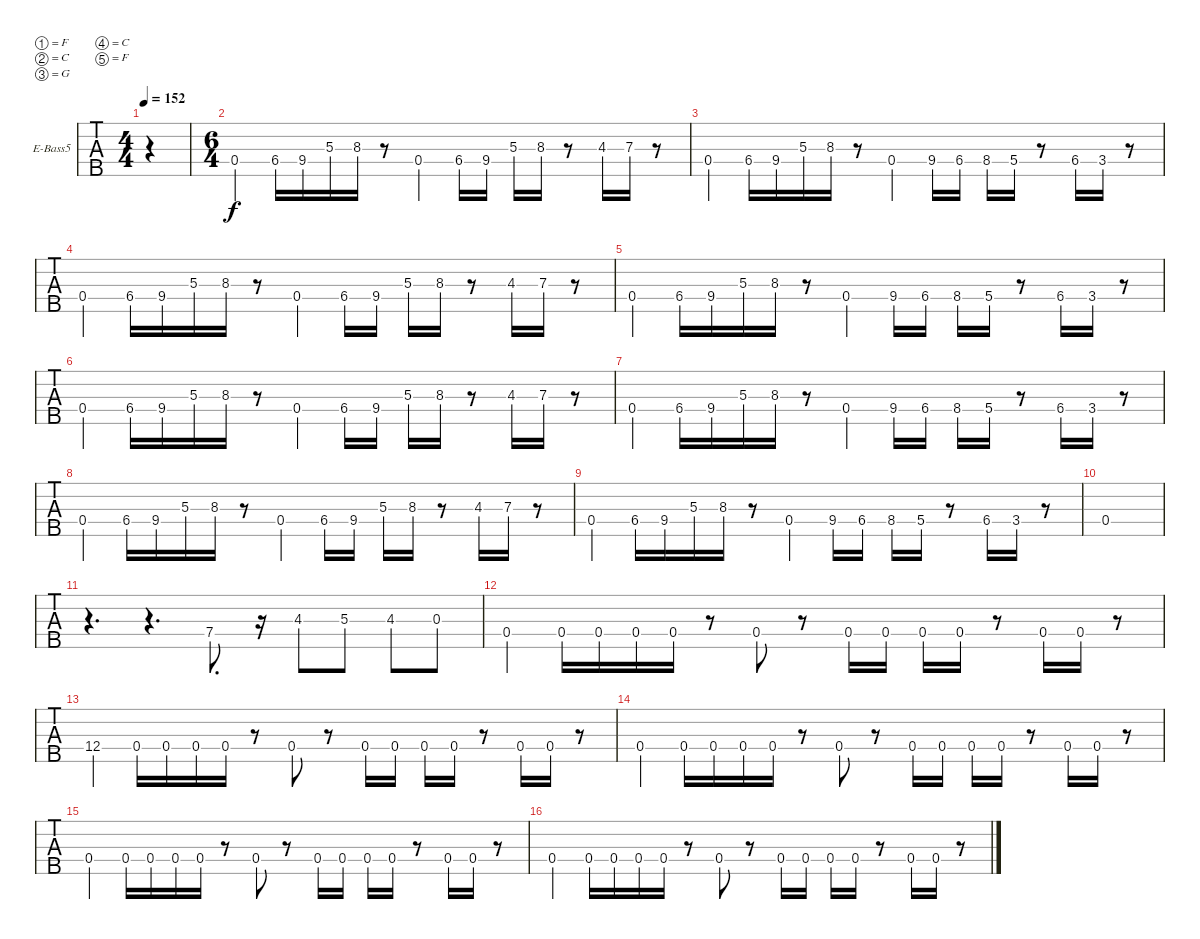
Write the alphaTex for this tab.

\defaultSystemsLayout 4
\bracketExtendMode groupsimilarinstruments
\firstSystemTrackNameOrientation horizontal
\otherSystemsTrackNameOrientation horizontal
\track ("Electric Bass" "E-Bass5") {instrument electricbassfinger}
\staff {tabs}
\tuning (F2 C2 G1 C1 F0)
\ts (4 4)
\tempo 152
\clef f4
\ks c
|
\ts (6 4)
0.4.4 6.4.16 9.4.16 5.3.16 8.3.16 r.8 0.4.4 6.4.16 9.4.16 5.3.16 8.3.16 r.8 4.3.16 7.3.16 r.8 |
0.4.4 6.4.16 9.4.16 5.3.16 8.3.16 r.8 0.4.4 9.4.16 6.4.16 8.4.16 5.4.16 r.8 6.4.16 3.4.16 r.8 |
0.4.4 6.4.16 9.4.16 5.3.16 8.3.16 r.8 0.4.4 6.4.16 9.4.16 5.3.16 8.3.16 r.8 4.3.16 7.3.16 r.8 |
0.4.4 6.4.16 9.4.16 5.3.16 8.3.16 r.8 0.4.4 9.4.16 6.4.16 8.4.16 5.4.16 r.8 6.4.16 3.4.16 r.8 |
0.4.4 6.4.16 9.4.16 5.3.16 8.3.16 r.8 0.4.4 6.4.16 9.4.16 5.3.16 8.3.16 r.8 4.3.16 7.3.16 r.8 |
0.4.4 6.4.16 9.4.16 5.3.16 8.3.16 r.8 0.4.4 9.4.16 6.4.16 8.4.16 5.4.16 r.8 6.4.16 3.4.16 r.8 |
0.4.4 6.4.16 9.4.16 5.3.16 8.3.16 r.8 0.4.4 6.4.16 9.4.16 5.3.16 8.3.16 r.8 4.3.16 7.3.16 r.8 |
0.4.4 6.4.16 9.4.16 5.3.16 8.3.16 r.8 0.4.4 9.4.16 6.4.16 8.4.16 5.4.16 r.8 6.4.16 3.4.16 r.8 |
0.4.1 |
r.4{d} r.4{d} 7.4.8{d} r.16 4.3.8 5.3.8 4.3.8 0.3.8 |
0.4.4 0.4.16 0.4.16 0.4.16 0.4.16 r.8 0.4.8 r.8 0.4.16 0.4.16 0.4.16 0.4.16 r.8 0.4.16 0.4.16 r.8 |
12.4.4 0.4.16 0.4.16 0.4.16 0.4.16 r.8 0.4.8 r.8 0.4.16 0.4.16 0.4.16 0.4.16 r.8 0.4.16 0.4.16 r.8 |
0.4.4 0.4.16 0.4.16 0.4.16 0.4.16 r.8 0.4.8 r.8 0.4.16 0.4.16 0.4.16 0.4.16 r.8 0.4.16 0.4.16 r.8 |
0.4.4 0.4.16 0.4.16 0.4.16 0.4.16 r.8 0.4.8 r.8 0.4.16 0.4.16 0.4.16 0.4.16 r.8 0.4.16 0.4.16 r.8 |
0.4.4 0.4.16 0.4.16 0.4.16 0.4.16 r.8 0.4.8 r.8 0.4.16 0.4.16 0.4.16 0.4.16 r.8 0.4.16 0.4.16 r.8
